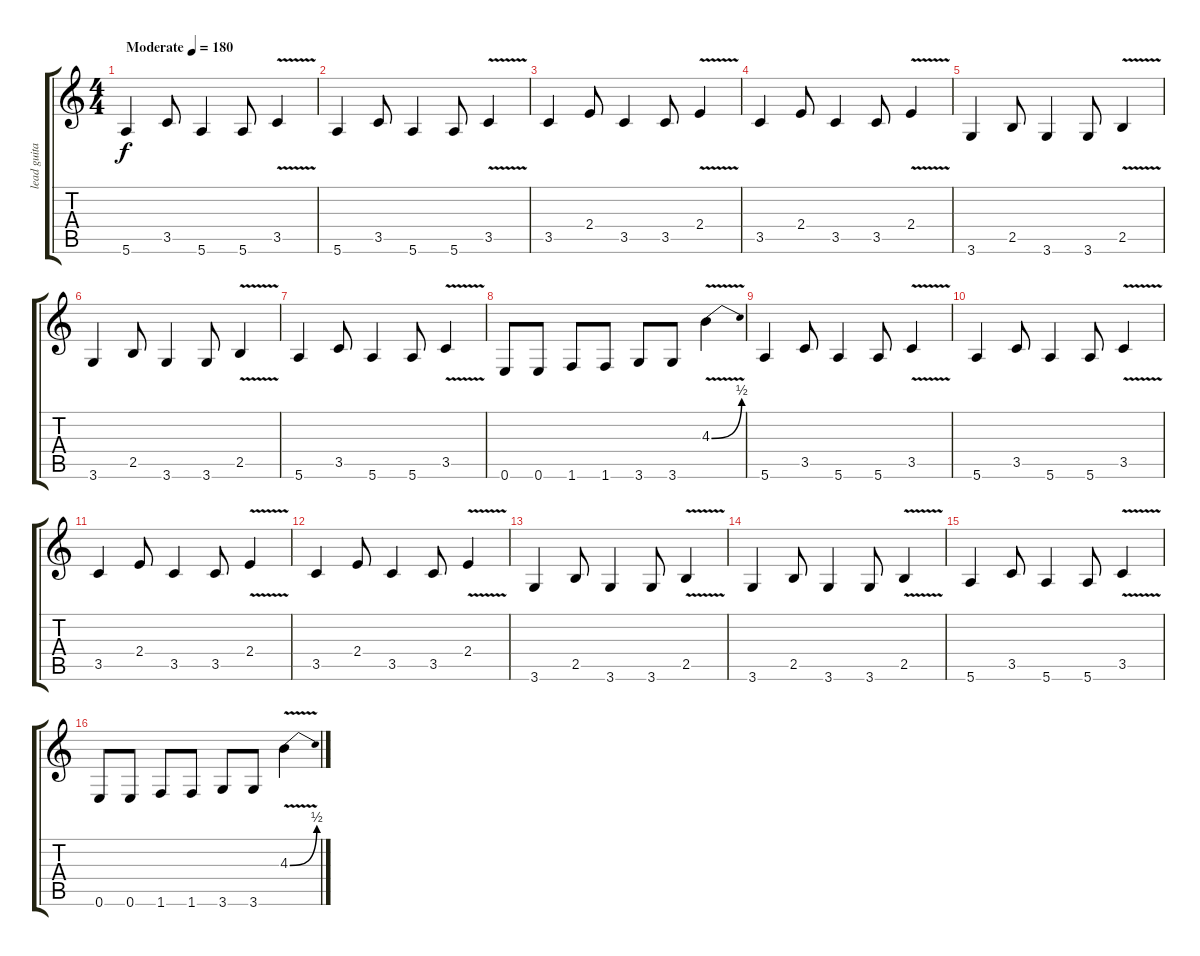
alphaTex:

\track ("lead guitar" "lead guita") {instrument distortionguitar}
\staff {score tabs}
\tuning (E4 B3 G3 D3 A2 E2) {hide}
\ts (4 4)
\tempo (180 "Moderate")
\clef g2
\ks c
5.6.4{dy f instrument distortionguitar} 3.5.8 5.6.4 5.6.8 3.5{v}.4 |
5.6.4 3.5.8 5.6.4 5.6.8 3.5{v}.4 |
3.5.4 2.4.8 3.5.4 3.5.8 2.4{v}.4 |
3.5.4 2.4.8 3.5.4 3.5.8 2.4{v}.4 |
3.6.4 2.5.8 3.6.4 3.6.8 2.5{v}.4 |
3.6.4 2.5.8 3.6.4 3.6.8 2.5{v}.4 |
5.6.4 3.5.8 5.6.4 5.6.8 3.5{v}.4 |
0.6.8 0.6.8 1.6.8 1.6.8 3.6.8 3.6.8 4.3{be (bend 0 0 60 2) v}.4 |
5.6.4 3.5.8 5.6.4 5.6.8 3.5{v}.4 |
5.6.4 3.5.8 5.6.4 5.6.8 3.5{v}.4 |
3.5.4 2.4.8 3.5.4 3.5.8 2.4{v}.4 |
3.5.4 2.4.8 3.5.4 3.5.8 2.4{v}.4 |
3.6.4 2.5.8 3.6.4 3.6.8 2.5{v}.4 |
3.6.4 2.5.8 3.6.4 3.6.8 2.5{v}.4 |
5.6.4 3.5.8 5.6.4 5.6.8 3.5{v}.4 |
0.6.8 0.6.8 1.6.8 1.6.8 3.6.8 3.6.8 4.3{be (bend 0 0 60 2) v}.4
